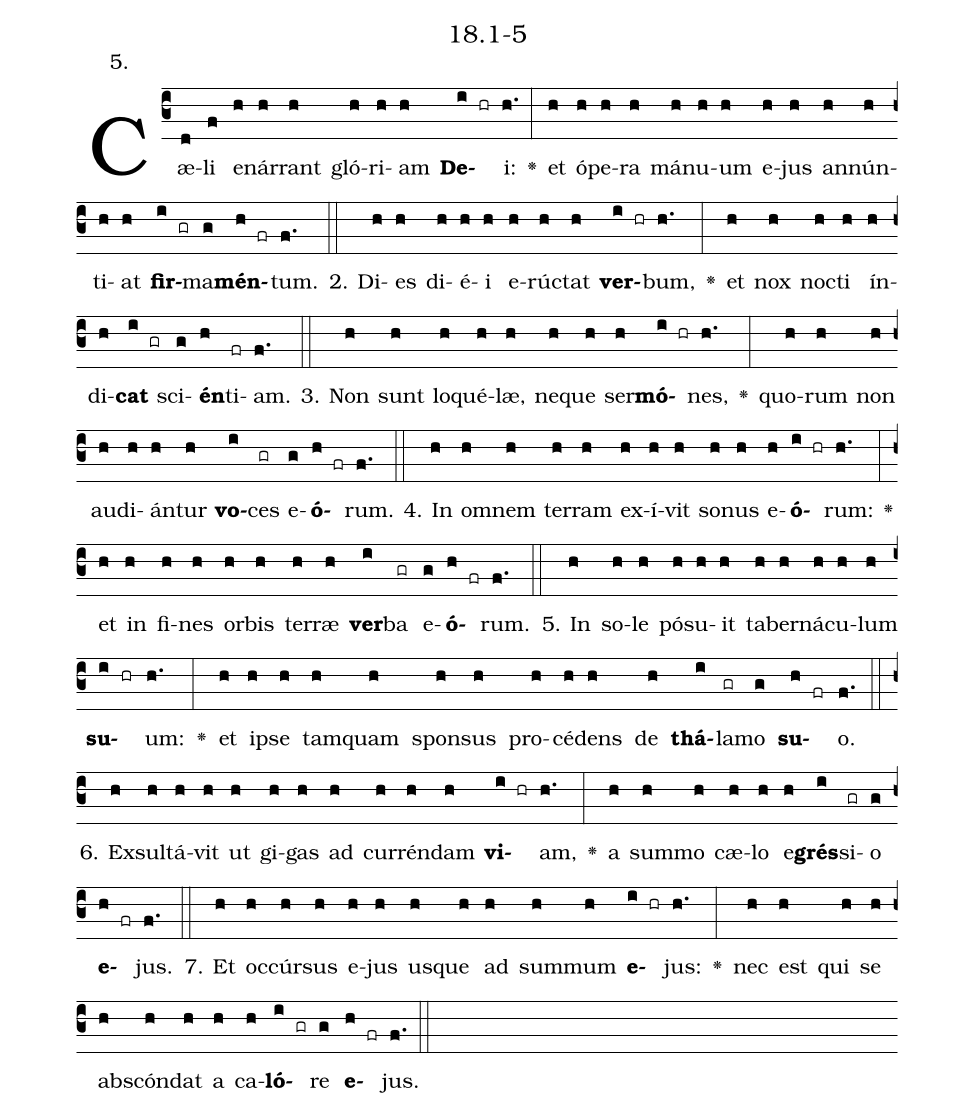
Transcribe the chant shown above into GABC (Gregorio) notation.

name: 18.1-5;
annotation: 5.;
%%
(c3)Cæ(d)li(f) e(h)nár(h)rant(h) gló(h)ri(h)am(h) <b>De</b>(i hr)i:(h.) <v>\greheightstar</v>(:) et(h) ó(h)pe(h)ra(h) má(h)nu(h)um(h) e(h)jus(h) an(h)nún(h)ti(h)at(h) <b>fir</b>(i gr)ma(g)<b>mén</b>(h fr)tum.(f.) (::)
2. Di(h)es(h) di(h)é(h)i(h) e(h)rúc(h)tat(h) <b>ver</b>(i hr)bum,(h.) <v>\greheightstar</v>(:) et(h) nox(h) noc(h)ti(h) ín(h)di(h)<b>cat</b>(i gr) sci(g)<b>én</b>(h)ti(fr)am.(f.) (::)
3. Non(h) sunt(h) lo(h)qué(h)læ,(h) ne(h)que(h) ser(h)<b>mó</b>(i hr)nes,(h.) <v>\greheightstar</v>(:) quo(h)rum(h) non(h) au(h)di(h)án(h)tur(h) <b>vo</b>(i)ces(gr) e(g)<b>ó</b>(h fr)rum.(f.) (::)
4. In(h) om(h)nem(h) ter(h)ram(h) ex(h)í(h)vit(h) so(h)nus(h) e(h)<b>ó</b>(i hr)rum:(h.) <v>\greheightstar</v>(:) et(h) in(h) fi(h)nes(h) or(h)bis(h) ter(h)ræ(h) <b>ver</b>(i)ba(gr) e(g)<b>ó</b>(h fr)rum.(f.) (::)
5. In(h) so(h)le(h) pó(h)su(h)it(h) ta(h)ber(h)ná(h)cu(h)lum(h) <b>su</b>(i hr)um:(h.) <v>\greheightstar</v>(:) et(h) ip(h)se(h) tam(h)quam(h) spon(h)sus(h) pro(h)cé(h)dens(h) de(h) <b>thá</b>(i)la(gr)mo(g) <b>su</b>(h fr)o.(f.) (::)
6. Ex(h)sul(h)tá(h)vit(h) ut(h) gi(h)gas(h) ad(h) cur(h)rén(h)dam(h) <b>vi</b>(i hr)am,(h.) <v>\greheightstar</v>(:) a(h) sum(h)mo(h) cæ(h)lo(h) e(h)<b>grés</b>(i)si(gr)o(g) <b>e</b>(h fr)jus.(f.) (::)
7. Et(h) oc(h)cúr(h)sus(h) e(h)jus(h) us(h)que(h) ad(h) sum(h)mum(h) <b>e</b>(i hr)jus:(h.) <v>\greheightstar</v>(:) nec(h) est(h) qui(h) se(h) abs(h)cón(h)dat(h) a(h) ca(h)<b>ló</b>(i gr)re(g) <b>e</b>(h fr)jus.(f.) (::)
